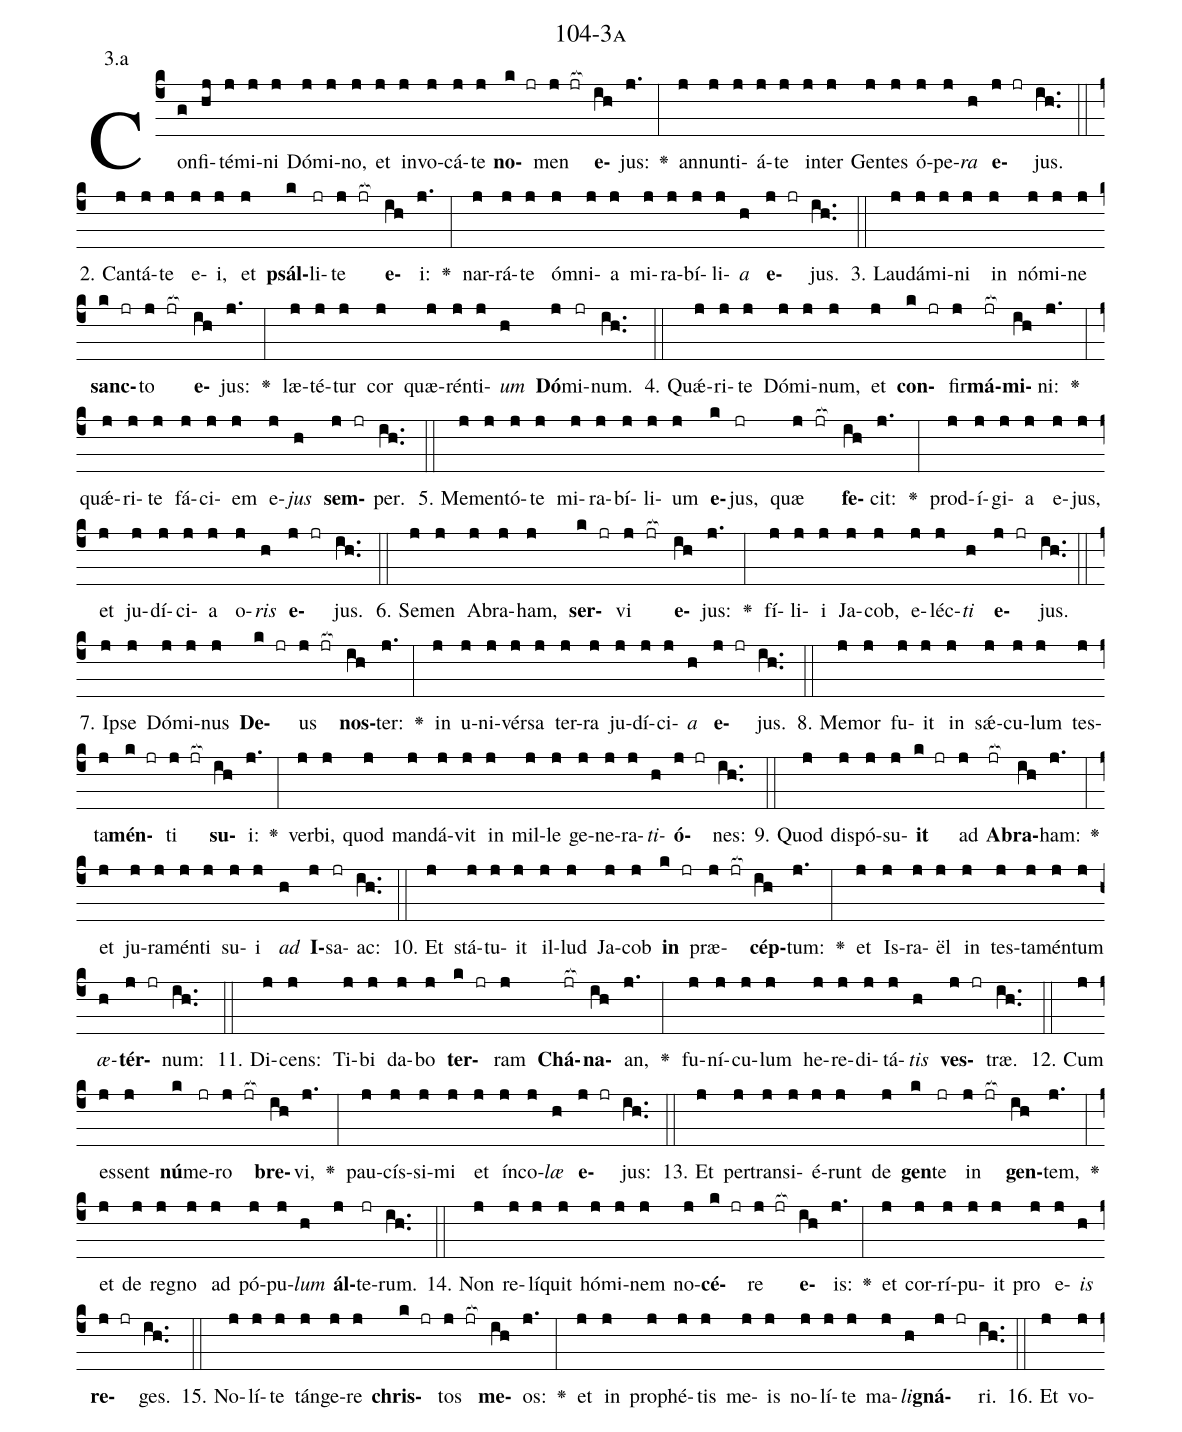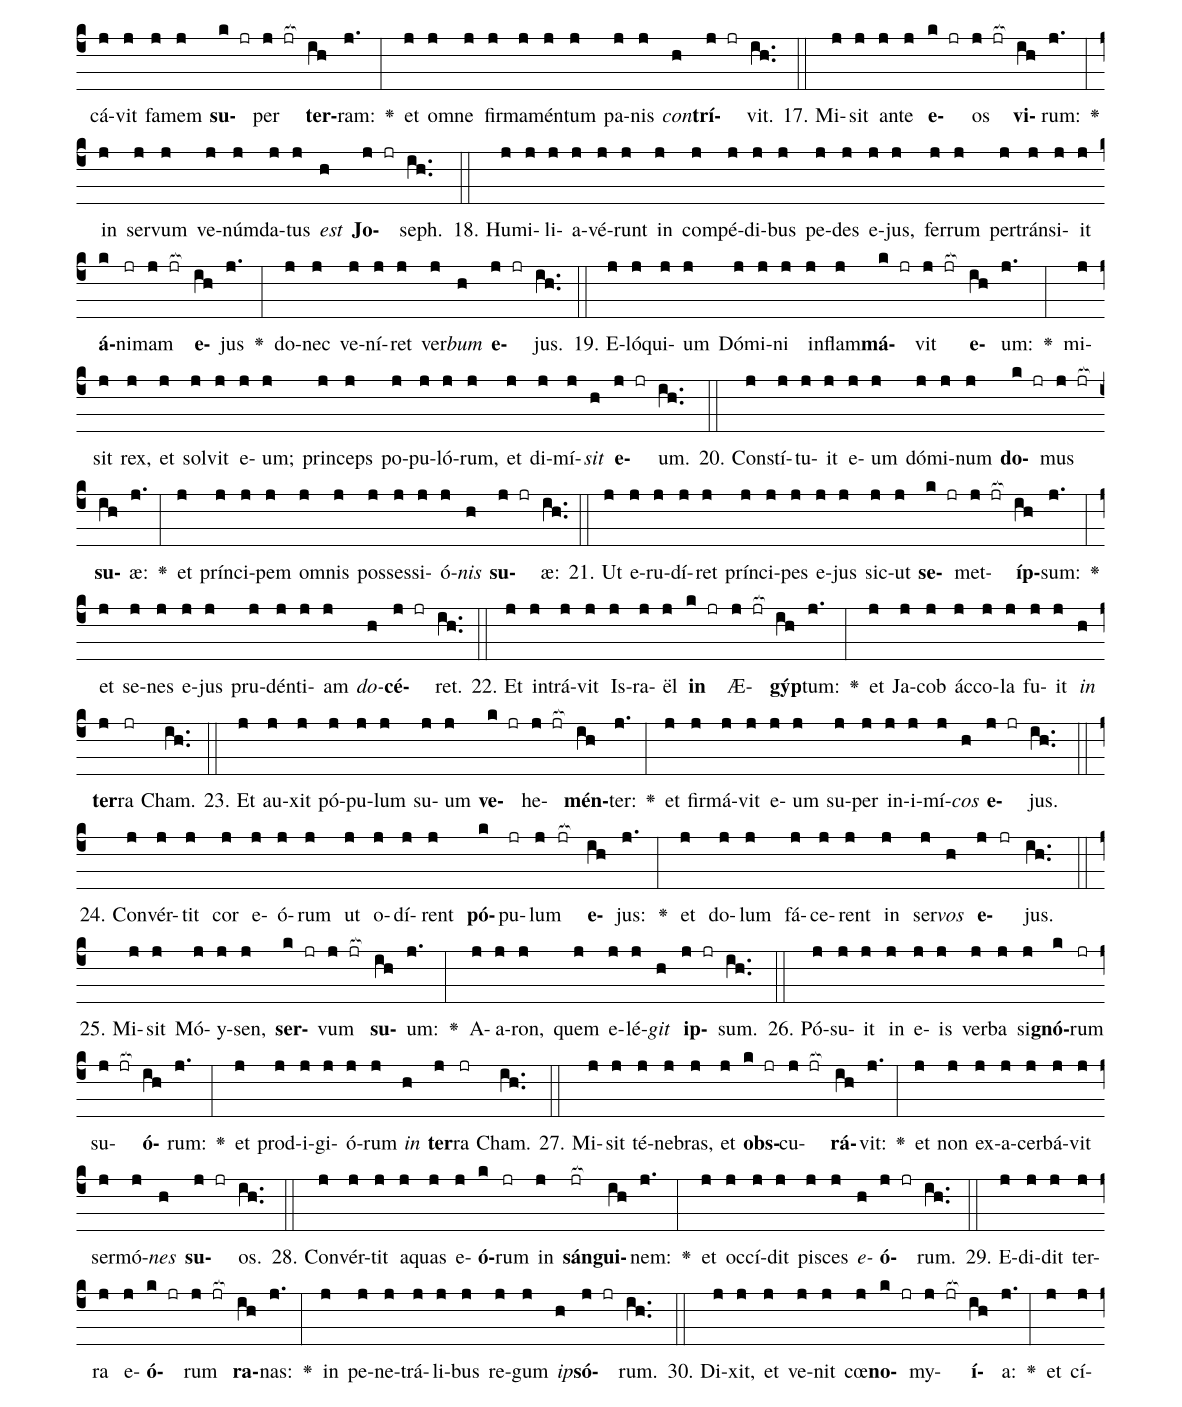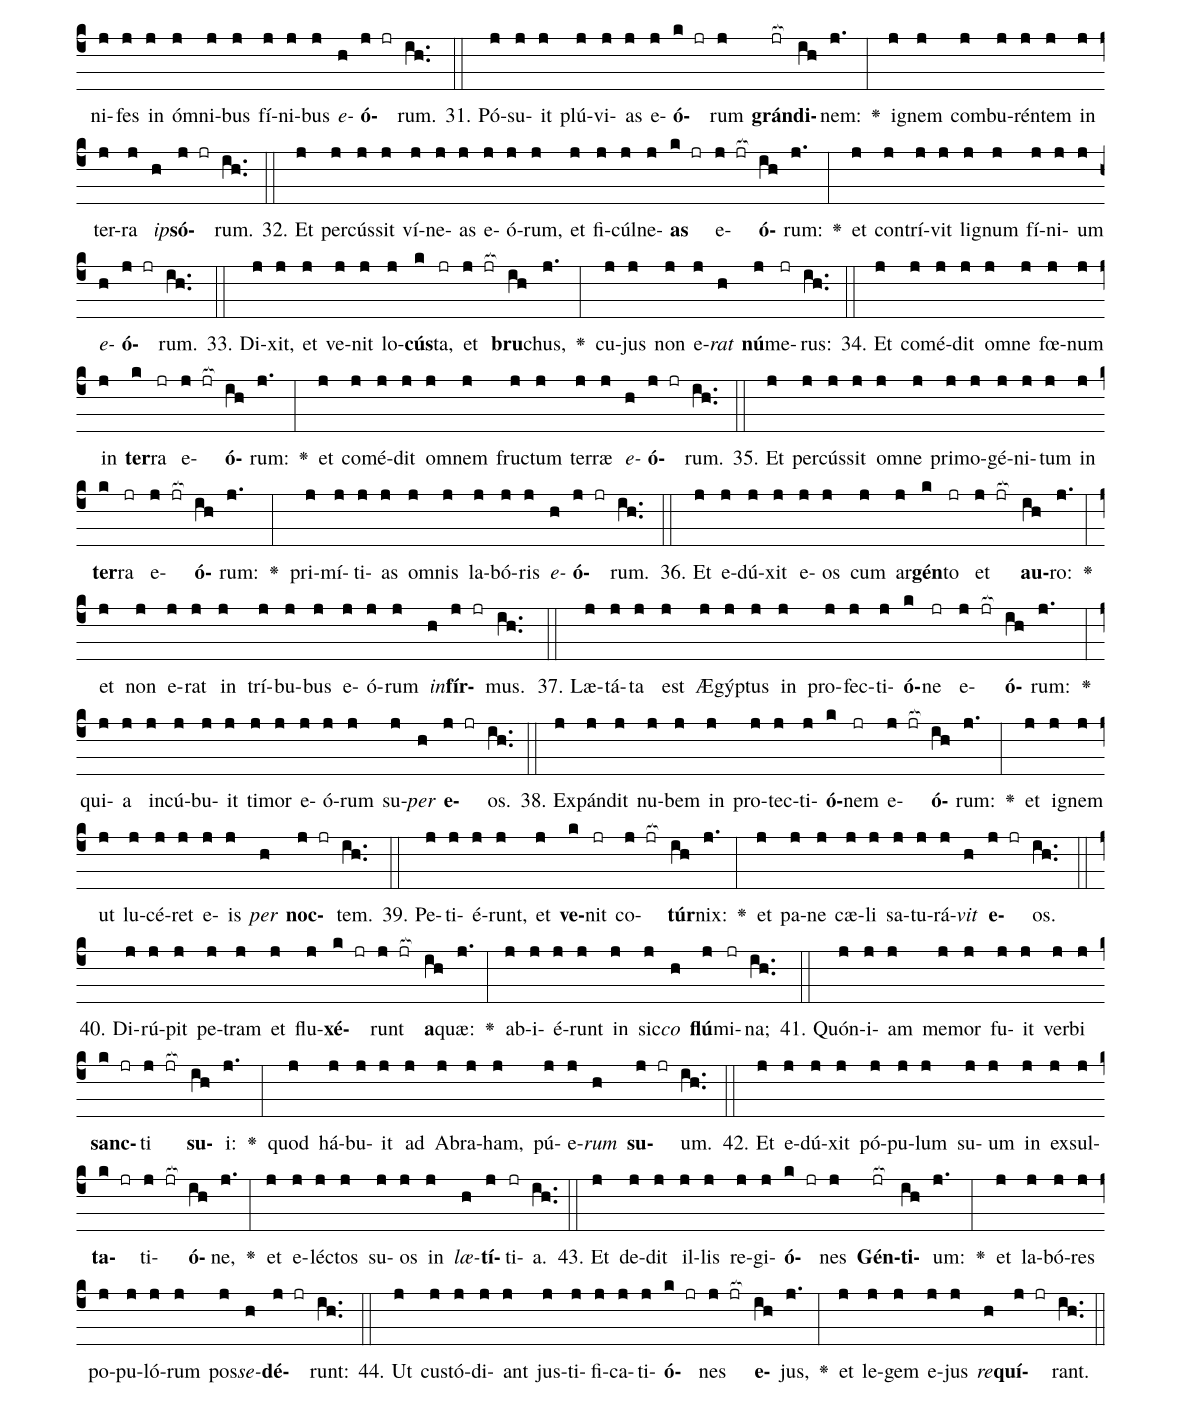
name: 104-3a;
annotation: 3.a;
%%
(c4)Con(g)fi(hj)té(j)mi(j)ni(j) Dó(j)mi(j)no,(j) et(j) in(j)vo(j)cá(j)te(j) <b>no</b>(k jr)men(j jr[ocb:1{]) <b>e</b>(ih[ocb:0}])jus:(j.) <v>\greheightstar</v>(:) an(j)nun(j)ti(j)á(j)te(j) in(j)ter(j) Gen(j)tes(j) ó(j)pe(j)<i>ra</i>(h) <b>e</b>(j jr)jus.(ih..) (::)
2. Can(j)tá(j)te(j) e(j)i,(j) et(j) <b>psál</b>(k)li(jr)te(j jr[ocb:1{]) <b>e</b>(ih[ocb:0}])i:(j.) <v>\greheightstar</v>(:) nar(j)rá(j)te(j) óm(j)ni(j)a(j) mi(j)ra(j)bí(j)li(j)<i>a</i>(h) <b>e</b>(j jr)jus.(ih..) (::)
3. Lau(j)dá(j)mi(j)ni(j) in(j) nó(j)mi(j)ne(j) <b>sanc</b>(k jr)to(j jr[ocb:1{]) <b>e</b>(ih[ocb:0}])jus:(j.) <v>\greheightstar</v>(:) læ(j)té(j)tur(j) cor(j) quæ(j)rén(j)ti(j)<i>um</i>(h) <b>Dó</b>(j)mi(jr)num.(ih..) (::)
4. Quǽ(j)ri(j)te(j) Dó(j)mi(j)num,(j) et(j) <b>con</b>(k jr)fir(j)<b>má</b>(jr[ocb:1{])<b>mi</b>(ih[ocb:0}])ni:(j.) <v>\greheightstar</v>(:) quǽ(j)ri(j)te(j) fá(j)ci(j)em(j) e(j)<i>jus</i>(h) <b>sem</b>(j jr)per.(ih..) (::)
5. Me(j)men(j)tó(j)te(j) mi(j)ra(j)bí(j)li(j)um(j) <b>e</b>(k)jus,(jr) quæ(j jr[ocb:1{]) <b>fe</b>(ih[ocb:0}])cit:(j.) <v>\greheightstar</v>(:) prod(j)í(j)gi(j)a(j) e(j)jus,(j) et(j) ju(j)dí(j)ci(j)a(j) o(j)<i>ris</i>(h) <b>e</b>(j jr)jus.(ih..) (::)
6. Se(j)men(j) A(j)bra(j)ham,(j) <b>ser</b>(k jr)vi(j jr[ocb:1{]) <b>e</b>(ih[ocb:0}])jus:(j.) <v>\greheightstar</v>(:) fí(j)li(j)i(j) Ja(j)cob,(j) e(j)léc(j)<i>ti</i>(h) <b>e</b>(j jr)jus.(ih..) (::)
7. Ip(j)se(j) Dó(j)mi(j)nus(j) <b>De</b>(k jr)us(j jr[ocb:1{]) <b>nos</b>(ih[ocb:0}])ter:(j.) <v>\greheightstar</v>(:) in(j) u(j)ni(j)vér(j)sa(j) ter(j)ra(j) ju(j)dí(j)ci(j)<i>a</i>(h) <b>e</b>(j jr)jus.(ih..) (::)
8. Me(j)mor(j) fu(j)it(j) in(j) sǽ(j)cu(j)lum(j) tes(j)ta(j)<b>mén</b>(k jr)ti(j jr[ocb:1{]) <b>su</b>(ih[ocb:0}])i:(j.) <v>\greheightstar</v>(:) ver(j)bi,(j) quod(j) man(j)dá(j)vit(j) in(j) mil(j)le(j) ge(j)ne(j)ra(j)<i>ti</i>(h)<b>ó</b>(j jr)nes:(ih..) (::)
9. Quod(j) dis(j)pó(j)su(j)<b>it</b>(k jr) ad(j) <b>A</b>(jr[ocb:1{])<b>bra</b>(ih[ocb:0}])ham:(j.) <v>\greheightstar</v>(:) et(j) ju(j)ra(j)mén(j)ti(j) su(j)i(j) <i>ad</i>(h) <b>I</b>(j)sa(jr)ac:(ih..) (::)
10. Et(j) stá(j)tu(j)it(j) il(j)lud(j) Ja(j)cob(j) <b>in</b>(k jr) præ(j jr[ocb:1{])<b>cép</b>(ih[ocb:0}])tum:(j.) <v>\greheightstar</v>(:) et(j) Is(j)ra(j)ël(j) in(j) tes(j)ta(j)mén(j)tum(j) <i>æ</i>(h)<b>tér</b>(j jr)num:(ih..) (::)
11. Di(j)cens:(j) Ti(j)bi(j) da(j)bo(j) <b>ter</b>(k jr)ram(j) <b>Chá</b>(jr[ocb:1{])<b>na</b>(ih[ocb:0}])an,(j.) <v>\greheightstar</v>(:) fu(j)ní(j)cu(j)lum(j) he(j)re(j)di(j)tá(j)<i>tis</i>(h) <b>ves</b>(j jr)træ.(ih..) (::)
12. Cum(j) es(j)sent(j) <b>nú</b>(k)me(jr)ro(j jr[ocb:1{]) <b>bre</b>(ih[ocb:0}])vi,(j.) <v>\greheightstar</v>(:) pau(j)cís(j)si(j)mi(j) et(j) ín(j)co(j)<i>læ</i>(h) <b>e</b>(j jr)jus:(ih..) (::)
13. Et(j) per(j)trans(j)i(j)é(j)runt(j) de(j) <b>gen</b>(k)te(jr) in(j jr[ocb:1{]) <b>gen</b>(ih[ocb:0}])tem,(j.) <v>\greheightstar</v>(:) et(j) de(j) re(j)gno(j) ad(j) pó(j)pu(j)<i>lum</i>(h) <b>ál</b>(j)te(jr)rum.(ih..) (::)
14. Non(j) re(j)lí(j)quit(j) hó(j)mi(j)nem(j) no(j)<b>cé</b>(k jr)re(j jr[ocb:1{]) <b>e</b>(ih[ocb:0}])is:(j.) <v>\greheightstar</v>(:) et(j) cor(j)rí(j)pu(j)it(j) pro(j) e(j)<i>is</i>(h) <b>re</b>(j jr)ges.(ih..) (::)
15. No(j)lí(j)te(j) tán(j)ge(j)re(j) <b>chris</b>(k jr)tos(j jr[ocb:1{]) <b>me</b>(ih[ocb:0}])os:(j.) <v>\greheightstar</v>(:) et(j) in(j) pro(j)phé(j)tis(j) me(j)is(j) no(j)lí(j)te(j) ma(j)<i>li</i>(h)<b>gná</b>(j jr)ri.(ih..) (::)
16. Et(j) vo(j)cá(j)vit(j) fa(j)mem(j) <b>su</b>(k jr)per(j jr[ocb:1{]) <b>ter</b>(ih[ocb:0}])ram:(j.) <v>\greheightstar</v>(:) et(j) om(j)ne(j) fir(j)ma(j)mén(j)tum(j) pa(j)nis(j) <i>con</i>(h)<b>trí</b>(j jr)vit.(ih..) (::)
17. Mi(j)sit(j) an(j)te(j) <b>e</b>(k jr)os(j jr[ocb:1{]) <b>vi</b>(ih[ocb:0}])rum:(j.) <v>\greheightstar</v>(:) in(j) ser(j)vum(j) ve(j)núm(j)da(j)tus(j) <i>est</i>(h) <b>Jo</b>(j jr)seph.(ih..) (::)
18. Hu(j)mi(j)li(j)a(j)vé(j)runt(j) in(j) com(j)pé(j)di(j)bus(j) pe(j)des(j) e(j)jus,(j) fer(j)rum(j) per(j)tráns(j)i(j)it(j) <b>á</b>(k)ni(jr)mam(j jr[ocb:1{]) <b>e</b>(ih[ocb:0}])jus(j.) <v>\greheightstar</v>(:) do(j)nec(j) ve(j)ní(j)ret(j) ver(j)<i>bum</i>(h) <b>e</b>(j jr)jus.(ih..) (::)
19. E(j)ló(j)qui(j)um(j) Dó(j)mi(j)ni(j) in(j)flam(j)<b>má</b>(k jr)vit(j jr[ocb:1{]) <b>e</b>(ih[ocb:0}])um:(j.) <v>\greheightstar</v>(:) mi(j)sit(j) rex,(j) et(j) sol(j)vit(j) e(j)um;(j) prin(j)ceps(j) po(j)pu(j)ló(j)rum,(j) et(j) di(j)mí(j)<i>sit</i>(h) <b>e</b>(j jr)um.(ih..) (::)
20. Con(j)stí(j)tu(j)it(j) e(j)um(j) dó(j)mi(j)num(j) <b>do</b>(k jr)mus(j jr[ocb:1{]) <b>su</b>(ih[ocb:0}])æ:(j.) <v>\greheightstar</v>(:) et(j) prín(j)ci(j)pem(j) om(j)nis(j) pos(j)ses(j)si(j)ó(j)<i>nis</i>(h) <b>su</b>(j jr)æ:(ih..) (::)
21. Ut(j) e(j)ru(j)dí(j)ret(j) prín(j)ci(j)pes(j) e(j)jus(j) sic(j)ut(j) <b>se</b>(k jr)met(j jr[ocb:1{])<b>íp</b>(ih[ocb:0}])sum:(j.) <v>\greheightstar</v>(:) et(j) se(j)nes(j) e(j)jus(j) pru(j)dén(j)ti(j)am(j) <i>do</i>(h)<b>cé</b>(j jr)ret.(ih..) (::)
22. Et(j) in(j)trá(j)vit(j) Is(j)ra(j)ël(j) <b>in</b>(k jr) Æ(j jr[ocb:1{])<b>gýp</b>(ih[ocb:0}])tum:(j.) <v>\greheightstar</v>(:) et(j) Ja(j)cob(j) ác(j)co(j)la(j) fu(j)it(j) <i>in</i>(h) <b>ter</b>(j)ra(jr) Cham.(ih..) (::)
23. Et(j) au(j)xit(j) pó(j)pu(j)lum(j) su(j)um(j) <b>ve</b>(k jr)he(j jr[ocb:1{])<b>mén</b>(ih[ocb:0}])ter:(j.) <v>\greheightstar</v>(:) et(j) fir(j)má(j)vit(j) e(j)um(j) su(j)per(j) in(j)i(j)mí(j)<i>cos</i>(h) <b>e</b>(j jr)jus.(ih..) (::)
24. Con(j)vér(j)tit(j) cor(j) e(j)ó(j)rum(j) ut(j) o(j)dí(j)rent(j) <b>pó</b>(k)pu(jr)lum(j jr[ocb:1{]) <b>e</b>(ih[ocb:0}])jus:(j.) <v>\greheightstar</v>(:) et(j) do(j)lum(j) fá(j)ce(j)rent(j) in(j) ser(j)<i>vos</i>(h) <b>e</b>(j jr)jus.(ih..) (::)
25. Mi(j)sit(j) Mó(j)y(j)sen,(j) <b>ser</b>(k jr)vum(j jr[ocb:1{]) <b>su</b>(ih[ocb:0}])um:(j.) <v>\greheightstar</v>(:) A(j)a(j)ron,(j) quem(j) e(j)lé(j)<i>git</i>(h) <b>ip</b>(j jr)sum.(ih..) (::)
26. Pó(j)su(j)it(j) in(j) e(j)is(j) ver(j)ba(j) si(j)<b>gnó</b>(k)rum(jr) su(j jr[ocb:1{])<b>ó</b>(ih[ocb:0}])rum:(j.) <v>\greheightstar</v>(:) et(j) prod(j)i(j)gi(j)ó(j)rum(j) <i>in</i>(h) <b>ter</b>(j)ra(jr) Cham.(ih..) (::)
27. Mi(j)sit(j) té(j)ne(j)bras,(j) et(j) <b>obs</b>(k jr)cu(j jr[ocb:1{])<b>rá</b>(ih[ocb:0}])vit:(j.) <v>\greheightstar</v>(:) et(j) non(j) ex(j)a(j)cer(j)bá(j)vit(j) ser(j)mó(j)<i>nes</i>(h) <b>su</b>(j jr)os.(ih..) (::)
28. Con(j)vér(j)tit(j) a(j)quas(j) e(j)<b>ó</b>(k)rum(jr) in(j) <b>sán</b>(jr[ocb:1{])<b>gui</b>(ih[ocb:0}])nem:(j.) <v>\greheightstar</v>(:) et(j) oc(j)cí(j)dit(j) pi(j)sces(j) <i>e</i>(h)<b>ó</b>(j jr)rum.(ih..) (::)
29. E(j)di(j)dit(j) ter(j)ra(j) e(j)<b>ó</b>(k jr)rum(j jr[ocb:1{]) <b>ra</b>(ih[ocb:0}])nas:(j.) <v>\greheightstar</v>(:) in(j) pe(j)ne(j)trá(j)li(j)bus(j) re(j)gum(j) <i>ip</i>(h)<b>só</b>(j jr)rum.(ih..) (::)
30. Di(j)xit,(j) et(j) ve(j)nit(j) cœ(j)<b>no</b>(k jr)my(j jr[ocb:1{])<b>í</b>(ih[ocb:0}])a:(j.) <v>\greheightstar</v>(:) et(j) cí(j)ni(j)fes(j) in(j) óm(j)ni(j)bus(j) fí(j)ni(j)bus(j) <i>e</i>(h)<b>ó</b>(j jr)rum.(ih..) (::)
31. Pó(j)su(j)it(j) plú(j)vi(j)as(j) e(j)<b>ó</b>(k jr)rum(j) <b>grán</b>(jr[ocb:1{])<b>di</b>(ih[ocb:0}])nem:(j.) <v>\greheightstar</v>(:) i(j)gnem(j) com(j)bu(j)rén(j)tem(j) in(j) ter(j)ra(j) <i>ip</i>(h)<b>só</b>(j jr)rum.(ih..) (::)
32. Et(j) per(j)cús(j)sit(j) ví(j)ne(j)as(j) e(j)ó(j)rum,(j) et(j) fi(j)cúl(j)ne(j)<b>as</b>(k jr) e(j jr[ocb:1{])<b>ó</b>(ih[ocb:0}])rum:(j.) <v>\greheightstar</v>(:) et(j) con(j)trí(j)vit(j) li(j)gnum(j) fí(j)ni(j)um(j) <i>e</i>(h)<b>ó</b>(j jr)rum.(ih..) (::)
33. Di(j)xit,(j) et(j) ve(j)nit(j) lo(j)<b>cús</b>(k)ta,(jr) et(j jr[ocb:1{]) <b>bru</b>(ih[ocb:0}])chus,(j.) <v>\greheightstar</v>(:) cu(j)jus(j) non(j) e(j)<i>rat</i>(h) <b>nú</b>(j)me(jr)rus:(ih..) (::)
34. Et(j) com(j)é(j)dit(j) om(j)ne(j) fœ(j)num(j) in(j) <b>ter</b>(k)ra(jr) e(j jr[ocb:1{])<b>ó</b>(ih[ocb:0}])rum:(j.) <v>\greheightstar</v>(:) et(j) com(j)é(j)dit(j) om(j)nem(j) fruc(j)tum(j) ter(j)ræ(j) <i>e</i>(h)<b>ó</b>(j jr)rum.(ih..) (::)
35. Et(j) per(j)cús(j)sit(j) om(j)ne(j) pri(j)mo(j)gé(j)ni(j)tum(j) in(j) <b>ter</b>(k)ra(jr) e(j jr[ocb:1{])<b>ó</b>(ih[ocb:0}])rum:(j.) <v>\greheightstar</v>(:) pri(j)mí(j)ti(j)as(j) om(j)nis(j) la(j)bó(j)ris(j) <i>e</i>(h)<b>ó</b>(j jr)rum.(ih..) (::)
36. Et(j) e(j)dú(j)xit(j) e(j)os(j) cum(j) ar(j)<b>gén</b>(k)to(jr) et(j jr[ocb:1{]) <b>au</b>(ih[ocb:0}])ro:(j.) <v>\greheightstar</v>(:) et(j) non(j) e(j)rat(j) in(j) trí(j)bu(j)bus(j) e(j)ó(j)rum(j) <i>in</i>(h)<b>fír</b>(j jr)mus.(ih..) (::)
37. Læ(j)tá(j)ta(j) est(j) Æ(j)gýp(j)tus(j) in(j) pro(j)fec(j)ti(j)<b>ó</b>(k)ne(jr) e(j jr[ocb:1{])<b>ó</b>(ih[ocb:0}])rum:(j.) <v>\greheightstar</v>(:) qui(j)a(j) in(j)cú(j)bu(j)it(j) ti(j)mor(j) e(j)ó(j)rum(j) su(j)<i>per</i>(h) <b>e</b>(j jr)os.(ih..) (::)
38. Ex(j)pán(j)dit(j) nu(j)bem(j) in(j) pro(j)tec(j)ti(j)<b>ó</b>(k)nem(jr) e(j jr[ocb:1{])<b>ó</b>(ih[ocb:0}])rum:(j.) <v>\greheightstar</v>(:) et(j) i(j)gnem(j) ut(j) lu(j)cé(j)ret(j) e(j)is(j) <i>per</i>(h) <b>noc</b>(j jr)tem.(ih..) (::)
39. Pe(j)ti(j)é(j)runt,(j) et(j) <b>ve</b>(k)nit(jr) co(j jr[ocb:1{])<b>túr</b>(ih[ocb:0}])nix:(j.) <v>\greheightstar</v>(:) et(j) pa(j)ne(j) cæ(j)li(j) sa(j)tu(j)rá(j)<i>vit</i>(h) <b>e</b>(j jr)os.(ih..) (::)
40. Di(j)rú(j)pit(j) pe(j)tram(j) et(j) flu(j)<b>xé</b>(k jr)runt(j jr[ocb:1{]) <b>a</b>(ih[ocb:0}])quæ:(j.) <v>\greheightstar</v>(:) ab(j)i(j)é(j)runt(j) in(j) sic(j)<i>co</i>(h) <b>flú</b>(j)mi(jr)na;(ih..) (::)
41. Quón(j)i(j)am(j) me(j)mor(j) fu(j)it(j) ver(j)bi(j) <b>sanc</b>(k jr)ti(j jr[ocb:1{]) <b>su</b>(ih[ocb:0}])i:(j.) <v>\greheightstar</v>(:) quod(j) há(j)bu(j)it(j) ad(j) A(j)bra(j)ham,(j) pú(j)e(j)<i>rum</i>(h) <b>su</b>(j jr)um.(ih..) (::)
42. Et(j) e(j)dú(j)xit(j) pó(j)pu(j)lum(j) su(j)um(j) in(j) ex(j)sul(j)<b>ta</b>(k jr)ti(j jr[ocb:1{])<b>ó</b>(ih[ocb:0}])ne,(j.) <v>\greheightstar</v>(:) et(j) e(j)léc(j)tos(j) su(j)os(j) in(j) <i>læ</i>(h)<b>tí</b>(j)ti(jr)a.(ih..) (::)
43. Et(j) de(j)dit(j) il(j)lis(j) re(j)gi(j)<b>ó</b>(k jr)nes(j) <b>Gén</b>(jr[ocb:1{])<b>ti</b>(ih[ocb:0}])um:(j.) <v>\greheightstar</v>(:) et(j) la(j)bó(j)res(j) po(j)pu(j)ló(j)rum(j) pos(j)<i>se</i>(h)<b>dé</b>(j jr)runt:(ih..) (::)
44. Ut(j) cus(j)tó(j)di(j)ant(j) jus(j)ti(j)fi(j)ca(j)ti(j)<b>ó</b>(k jr)nes(j jr[ocb:1{]) <b>e</b>(ih[ocb:0}])jus,(j.) <v>\greheightstar</v>(:) et(j) le(j)gem(j) e(j)jus(j) <i>re</i>(h)<b>quí</b>(j jr)rant.(ih..) (::)
